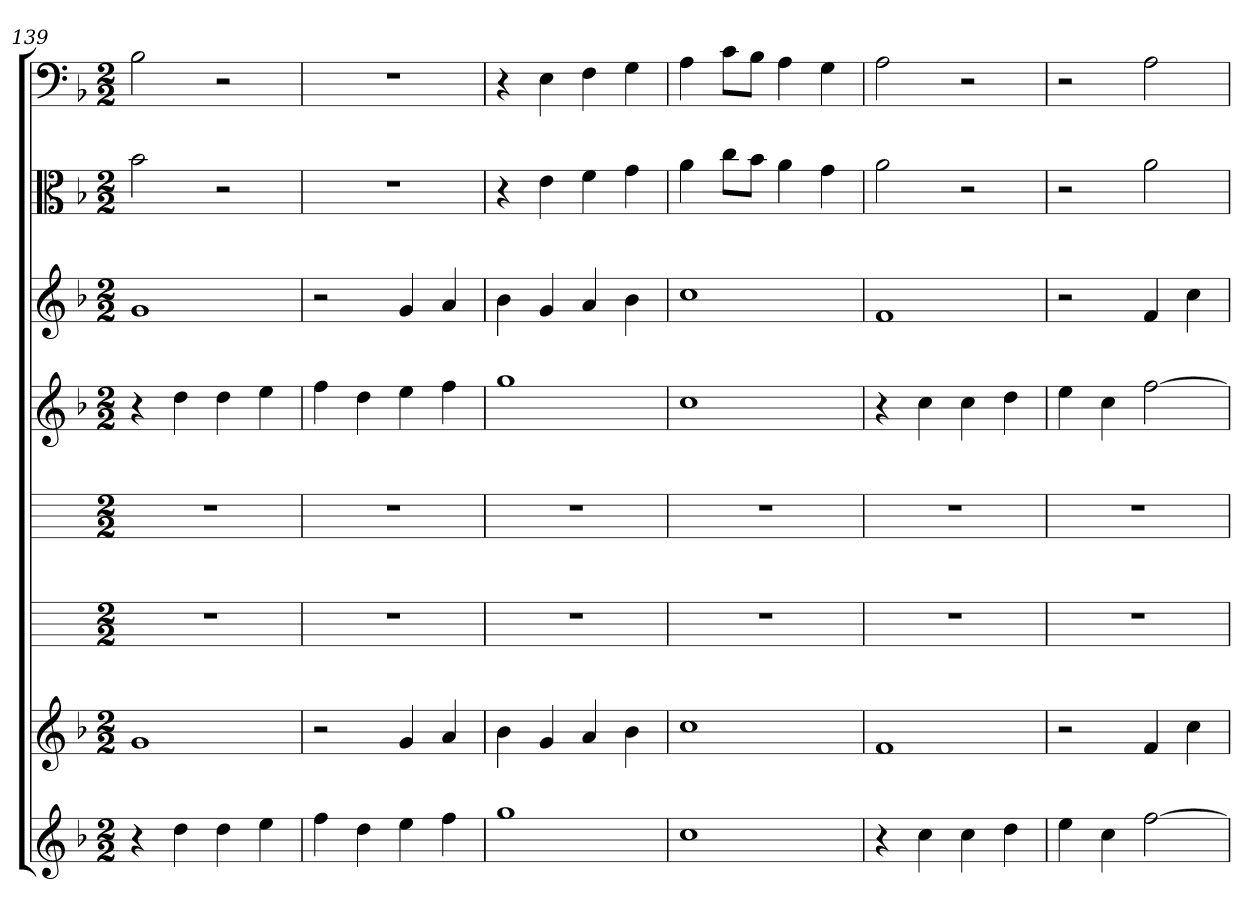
**kern	**kern	**kern	**kern	**kern	**kern	**kern	**kern
*part8	*part7	*part6	*part5	*part4	*part3	*part2	*part1
*staff8	*staff7	*staff6	*staff5	*staff4	*staff3	*staff2	*staff1
*	*	*	*	*	*	*clefC3	*clefF4
*k[b-]	*k[b-]	*k[]	*k[]	*k[b-]	*k[b-]	*k[b-]	*k[b-]
*F:	*F:	*	*	*F:	*F:	*F:	*F:
*M2/2	*M2/2	*M2/2	*M2/2	*M2/2	*M2/2	*M2/2	*M2/2
=139	=139	=139	=139	=139	=139	=139	=139
4r	1g	1r	1r	4r	1g	2b-	2B-
4dd	.	.	.	4dd	.	.	.
4dd	.	.	.	4dd	.	2r	2r
4ee	.	.	.	4ee	.	.	.
=140	=140	=140	=140	=140	=140	=140	=140
4ff	2r	1r	1r	4ff	2r	1r	1r
4dd	.	.	.	4dd	.	.	.
4ee	4g	.	.	4ee	4g	.	.
4ff	4a	.	.	4ff	4a	.	.
=141	=141	=141	=141	=141	=141	=141	=141
1gg	4b-	1r	1r	1gg	4b-	4r	4r
.	4g	.	.	.	4g	4e	4E
.	4a	.	.	.	4a	4f	4F
.	4b-	.	.	.	4b-	4g	4G
=142	=142	=142	=142	=142	=142	=142	=142
1cc	1cc	1r	1r	1cc	1cc	4a	4A
.	.	.	.	.	.	8cc\L	8c\L
.	.	.	.	.	.	8b-\J	8B-\J
.	.	.	.	.	.	4a	4A
.	.	.	.	.	.	4g	4G
=143	=143	=143	=143	=143	=143	=143	=143
4r	1f	1r	1r	4r	1f	2a	2A
4cc	.	.	.	4cc	.	.	.
4cc	.	.	.	4cc	.	2r	2r
4dd	.	.	.	4dd	.	.	.
=144	=144	=144	=144	=144	=144	=144	=144
4ee	2r	1r	1r	4ee	2r	2r	2r
4cc	.	.	.	4cc	.	.	.
[2ff	4f	.	.	[2ff	4f	2a	2A
.	4cc	.	.	.	4cc	.	.
=	=	=	=	=	=	=	=
*-	*-	*-	*-	*-	*-	*-	*-
